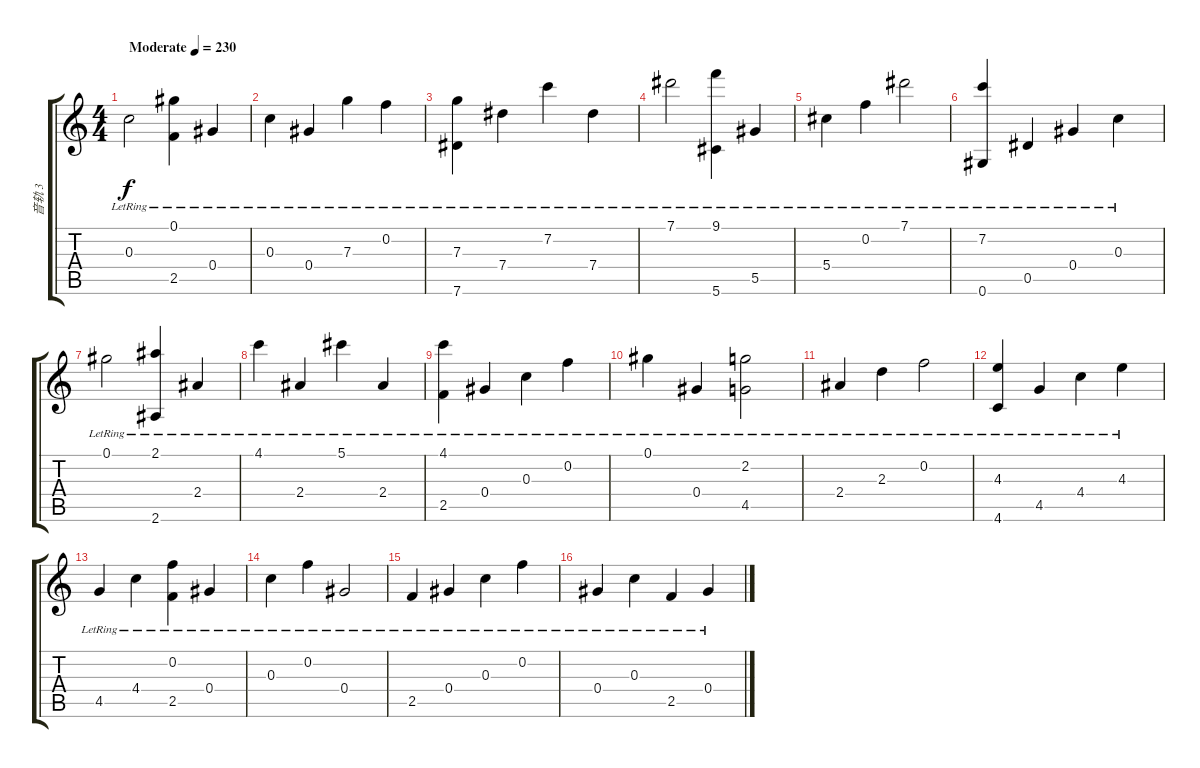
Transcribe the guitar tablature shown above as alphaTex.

\track ("音轨 3" "音轨 3") {instrument acousticguitarsteel}
\staff {score tabs}
\tuning (Ab4 F4 C4 Ab3 Eb3 Ab2) {hide}
\ts (4 4)
\tempo (230 "Moderate")
\clef g2
\ks c
0.3{lr}.2{dy f instrument acousticguitarsteel} (0.1{lr} 2.5{lr}).4 0.4{lr}.4 |
0.3{lr}.4 0.4{lr}.4 7.3{lr}.4 0.2{lr}.4 |
(7.3{lr} 7.6{lr}).4 7.4{lr}.4 7.2{lr}.4 7.4{lr}.4 |
7.1{lr}.2 (9.1{lr} 5.6{lr}).4 5.5{lr}.4 |
5.4{lr}.4 0.2{lr}.4 7.1{lr}.2 |
(7.2{lr} 0.6{lr}).4 0.5{lr}.4 0.4{lr}.4 0.3{lr}.4 |
0.1{lr}.2 (2.1{lr} 2.6{lr}).4 2.4{lr}.4 |
4.1{lr}.4 2.4{lr}.4 5.1{lr}.4 2.4{lr}.4 |
(4.1{lr} 2.5{lr}).4 0.4{lr}.4 0.3{lr}.4 0.2{lr}.4 |
0.1{lr}.4 0.4{lr}.4 (2.2{lr} 4.5{lr}).2 |
2.4{lr}.4 2.3{lr}.4 0.2{lr}.2 |
(4.3{lr} 4.6{lr}).4 4.5{lr}.4 4.4{lr}.4 4.3{lr}.4 |
4.5{lr}.4 4.4{lr}.4 (0.2{lr} 2.5{lr}).4 0.4{lr}.4 |
0.3{lr}.4 0.2{lr}.4 0.4{lr}.2 |
2.5{lr}.4 0.4{lr}.4 0.3{lr}.4 0.2{lr}.4 |
0.4{lr}.4 0.3{lr}.4 2.5{lr}.4 0.4{lr}.4
